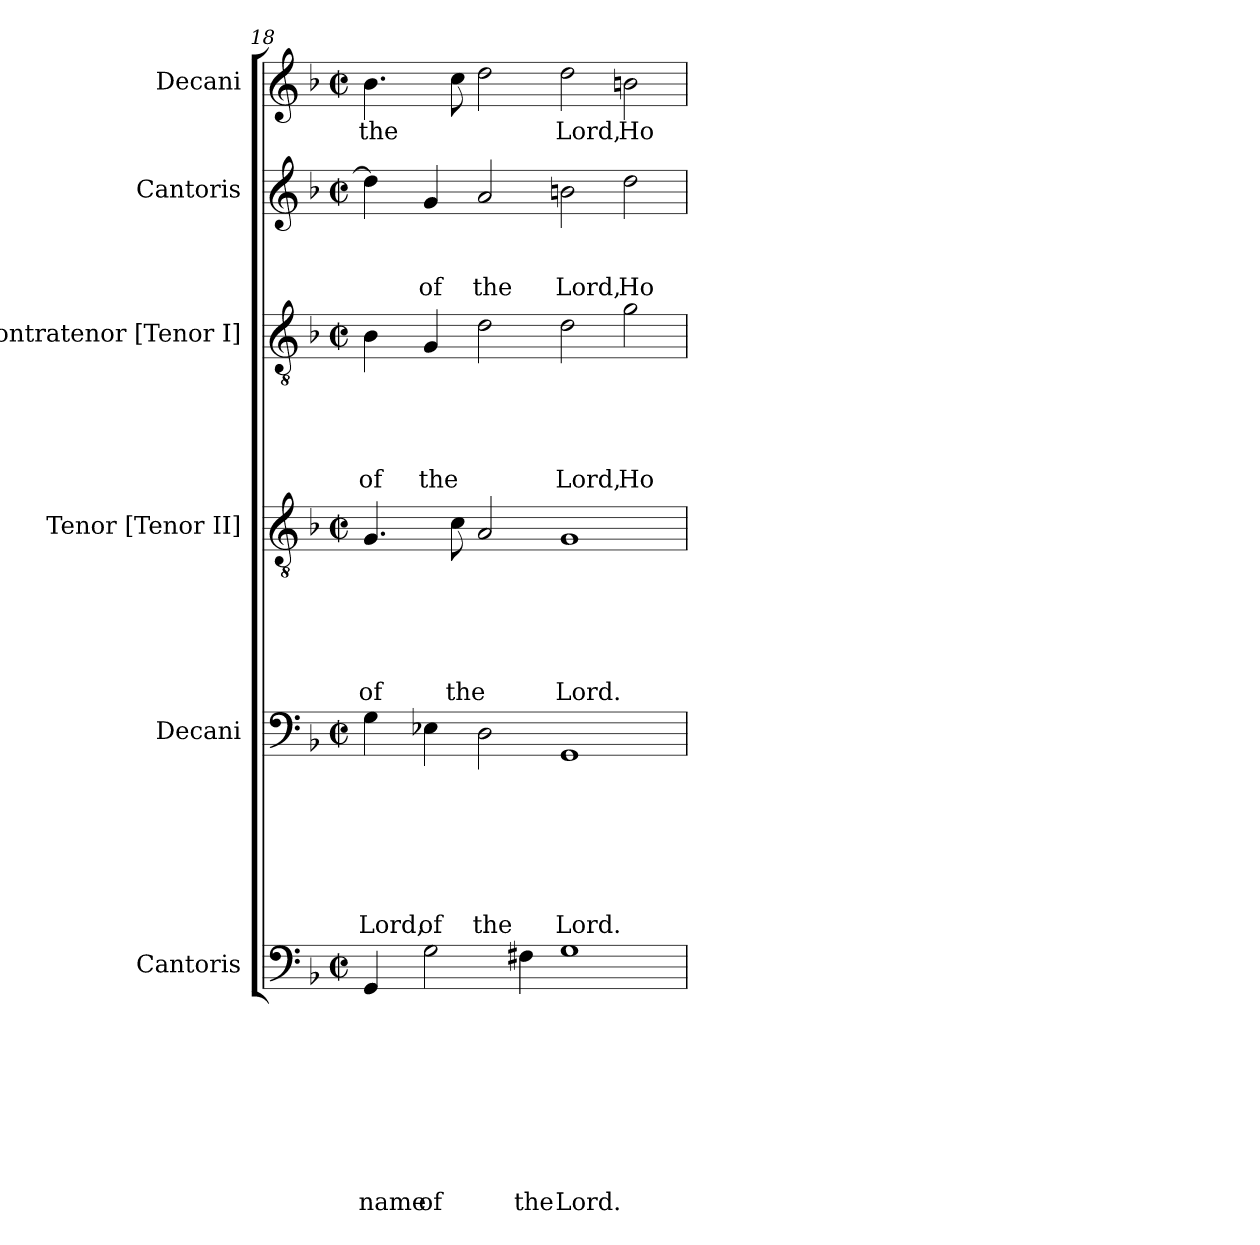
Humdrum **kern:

**kern	**text	**text	**text	**text	**text	**text	**text	**text	**text	**kern	**text	**text	**text	**text	**text	**text	**text	**kern	**text	**text	**text	**text	**text	**text	**kern	**text	**text	**text	**text	**text	**kern	**text	**text	**text	**kern	**text
*part6	*part6	*part6	*part6	*part6	*part6	*part6	*part6	*part6	*part6	*part5	*part5	*part5	*part5	*part5	*part5	*part5	*part5	*part4	*part4	*part4	*part4	*part4	*part4	*part4	*part3	*part3	*part3	*part3	*part3	*part3	*part2	*part2	*part2	*part2	*part1	*part1
*staff6	*staff6	*staff6	*staff6	*staff6	*staff6	*staff6	*staff6	*staff6	*staff6	*staff5	*staff5	*staff5	*staff5	*staff5	*staff5	*staff5	*staff5	*staff4	*staff4	*staff4	*staff4	*staff4	*staff4	*staff4	*staff3	*staff3	*staff3	*staff3	*staff3	*staff3	*staff2	*staff2	*staff2	*staff2	*staff1	*staff1
*I"Cantoris	*	*	*	*	*	*	*	*	*	*I"Decani	*	*	*	*	*	*	*	*I"Tenor [Tenor II]	*	*	*	*	*	*	*I"Contratenor [Tenor I]	*	*	*	*	*	*I"Cantoris	*	*	*	*I"Decani	*
!!LO:LB:g=z
*clefF4	*	*	*	*	*	*	*	*	*	*clefF4	*	*	*	*	*	*	*	*clefGv2	*	*	*	*	*	*	*clefGv2	*	*	*	*	*	*clefG2	*	*	*	*clefG2	*
*k[b-]	*	*	*	*	*	*	*	*	*	*k[b-]	*	*	*	*	*	*	*	*k[b-]	*	*	*	*	*	*	*k[b-]	*	*	*	*	*	*k[b-]	*	*	*	*k[b-]	*
*F:	*	*	*	*	*	*	*	*	*	*F:	*	*	*	*	*	*	*	*F:	*	*	*	*	*	*	*F:	*	*	*	*	*	*F:	*	*	*	*F:	*
*M2/2	*	*	*	*	*	*	*	*	*	*M2/2	*	*	*	*	*	*	*	*M2/2	*	*	*	*	*	*	*M2/2	*	*	*	*	*	*M2/2	*	*	*	*M2/2	*
*met(c|)	*	*	*	*	*	*	*	*	*	*met(c|)	*	*	*	*	*	*	*	*met(c|)	*	*	*	*	*	*	*met(c|)	*	*	*	*	*	*met(c|)	*	*	*	*met(c|)	*
=18	=18	=18	=18	=18	=18	=18	=18	=18	=18	=18	=18	=18	=18	=18	=18	=18	=18	=18	=18	=18	=18	=18	=18	=18	=18	=18	=18	=18	=18	=18	=18	=18	=18	=18	=18	=18
!	!	!	!	!	!	!	!	!	!LO:LY:b:rj	!	!	!	!	!	!	!	!LO:LY:b:rj	!	!	!	!	!	!	!LO:LY:b	!	!	!	!	!	!LO:LY:b	!	!	!	!	!	!LO:LY:b:rj
4GG/	.	.	.	.	.	.	.	.	name	4G\	.	.	.	.	.	.	Lord,	4.G/	.	.	.	.	.	of	4B-\	.	.	.	.	of	4dd\]	.	.	.	4.b-\	the
!	!	!	!	!	!	!	!	!	!LO:LY:b:rj	!	!	!	!	!	!	!	!LO:LY:b:rj	!	!	!	!	!	!	!	!	!	!	!	!	!LO:LY:b	!	!	!	!LO:LY:b:rj	!	!
2G\	.	.	.	.	.	.	.	.	of	4E-X\	.	.	.	.	.	.	of	.	.	.	.	.	.	.	4G/	.	.	.	.	the	4g/	.	.	of	.	.
!	!	!	!	!	!	!	!	!	!	!	!	!	!	!	!	!	!	!	!	!	!	!	!	!LO:LY:b	!	!	!	!	!	!	!	!	!	!	!	!
.	.	.	.	.	.	.	.	.	.	.	.	.	.	.	.	.	.	8c\	.	.	.	.	.	the	.	.	.	.	.	.	.	.	.	.	8cc\	.
!	!	!	!	!	!	!	!	!	!	!	!	!	!	!	!	!	!LO:LY:b:rj	!	!	!	!	!	!	!	!	!	!	!	!	!	!	!	!	!LO:LY:b:rj	!	!
.	.	.	.	.	.	.	.	.	.	2D\	.	.	.	.	.	.	the	2A/	.	.	.	.	.	.	2d\	.	.	.	.	.	2a/	.	.	the	2dd\	.
!	!	!	!	!	!	!	!	!	!LO:LY:b:rj	!	!	!	!	!	!	!	!	!	!	!	!	!	!	!	!	!	!	!	!	!	!	!	!	!	!	!
4F#X\	.	.	.	.	.	.	.	.	the	.	.	.	.	.	.	.	.	.	.	.	.	.	.	.	.	.	.	.	.	.	.	.	.	.	.	.
!	!	!	!	!	!	!	!	!	!LO:LY:b:rj	!	!	!	!	!	!	!	!LO:LY:b:rj	!	!	!	!	!	!	!LO:LY:b	!	!	!	!	!	!LO:LY:b	!	!	!	!LO:LY:b:rj	!	!LO:LY:b:rj
1G	.	.	.	.	.	.	.	.	Lord.	1GG	.	.	.	.	.	.	Lord.	1G	.	.	.	.	.	Lord.	2d\	.	.	.	.	Lord,	2bn\	.	.	Lord,	2dd\	Lord,
!	!	!	!	!	!	!	!	!	!	!	!	!	!	!	!	!	!	!	!	!	!	!	!	!	!	!	!	!	!	!LO:LY:b	!	!	!	!LO:LY:b:rj	!	!LO:LY:b:rj
.	.	.	.	.	.	.	.	.	.	.	.	.	.	.	.	.	.	.	.	.	.	.	.	.	2g\	.	.	.	.	Ho-	2dd\	.	.	Ho-	2bn\	Ho-
=	=	=	=	=	=	=	=	=	=	=	=	=	=	=	=	=	=	=	=	=	=	=	=	=	=	=	=	=	=	=	=	=	=	=	=	=
*-	*-	*-	*-	*-	*-	*-	*-	*-	*-	*-	*-	*-	*-	*-	*-	*-	*-	*-	*-	*-	*-	*-	*-	*-	*-	*-	*-	*-	*-	*-	*-	*-	*-	*-	*-	*-
